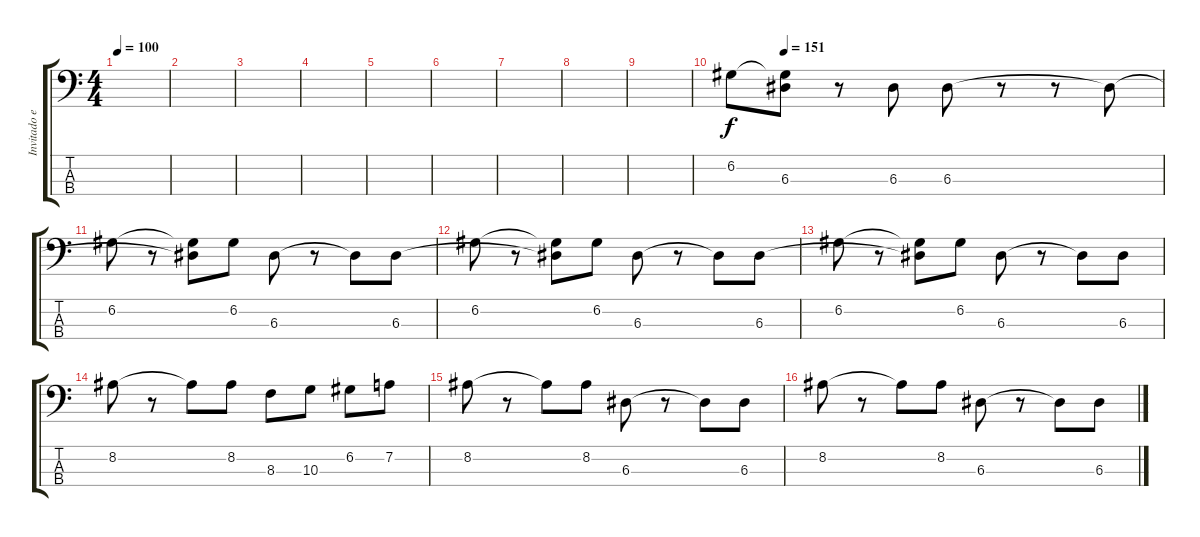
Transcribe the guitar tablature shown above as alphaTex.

\track ("Invitado especial ( Anthony )" "Invitado e") {instrument electricbassfinger}
\staff {score tabs}
\tuning (G2 D2 A1 E1) {hide}
\ts (4 4)
\tempo 100
\clef f4
\ks c
|
|
|
|
|
|
|
|
|
\tempo (151 0.125)
6.2.8 (6.2{t} 6.3).8 r.8 6.3.8 6.3.8 r.8 r.8 6.3{t}.8 |
6.2.8 r.8 (6.2{t} 6.3{t}).8 6.2.8 6.3.8 r.8 6.3{t}.8 6.3.8 |
6.2.8 r.8 (6.2{t} 6.3{t}).8 6.2.8 6.3.8 r.8 6.3{t}.8 6.3.8 |
6.2.8 r.8 (6.2{t} 6.3{t}).8 6.2.8 6.3.8 r.8 6.3{t}.8 6.3.8 |
8.2.8 r.8 8.2{t}.8 8.2.8 8.3.8 10.3.8 6.2.8 7.2.8 |
8.2.8 r.8 8.2{t}.8 8.2.8 6.3.8 r.8 6.3{t}.8 6.3.8 |
8.2.8 r.8 8.2{t}.8 8.2.8 6.3.8 r.8 6.3{t}.8 6.3.8
